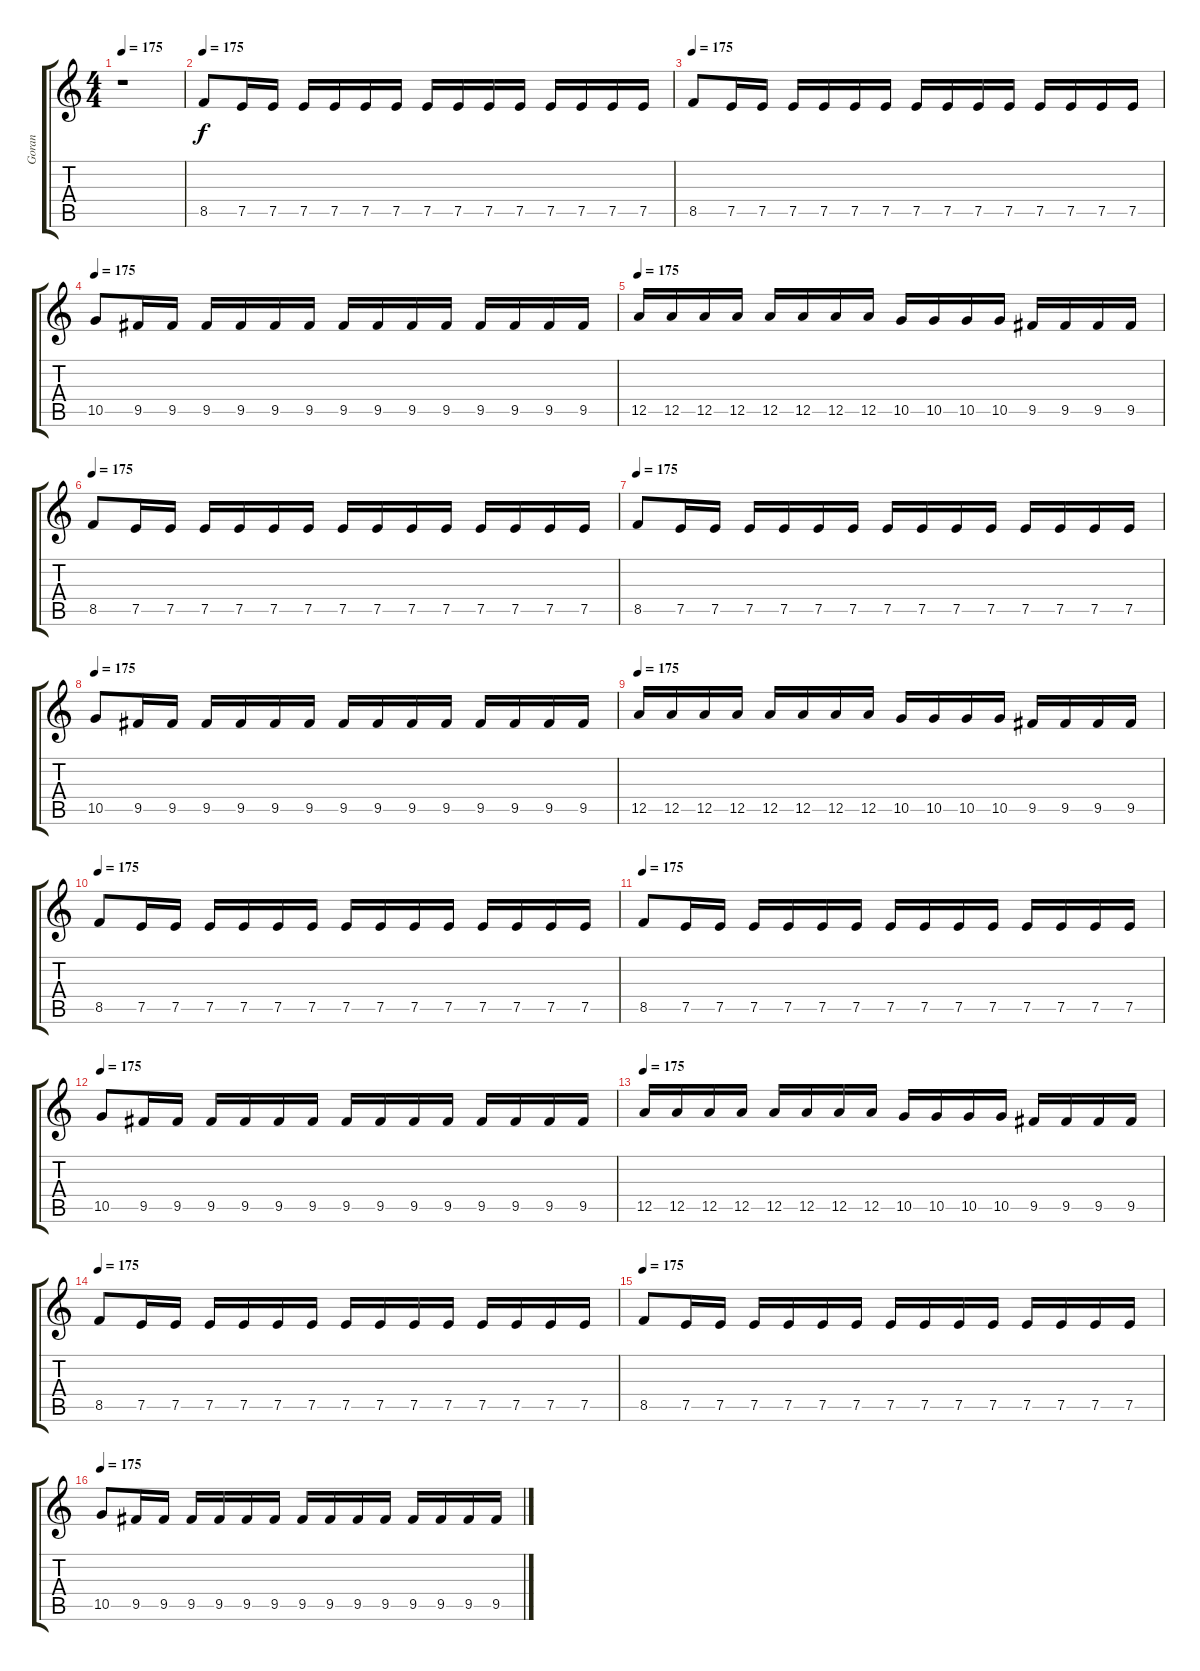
\track ("Goran" "Goran") {instrument distortionguitar}
\staff {score tabs}
\tuning (E4 B3 G3 D3 A2 E2) {hide}
\ts (4 4)
\tempo 175
\clef g2
\ks c
r.1{dy f instrument distortionguitar} |
\tempo 175
8.5.8 7.5.16 7.5.16 7.5.16 7.5.16 7.5.16 7.5.16 7.5.16 7.5.16 7.5.16 7.5.16 7.5.16 7.5.16 7.5.16 7.5.16 |
\tempo 175
8.5.8 7.5.16 7.5.16 7.5.16 7.5.16 7.5.16 7.5.16 7.5.16 7.5.16 7.5.16 7.5.16 7.5.16 7.5.16 7.5.16 7.5.16 |
\tempo 175
10.5.8 9.5.16 9.5.16 9.5.16 9.5.16 9.5.16 9.5.16 9.5.16 9.5.16 9.5.16 9.5.16 9.5.16 9.5.16 9.5.16 9.5.16 |
\tempo 175
12.5.16 12.5.16 12.5.16 12.5.16 12.5.16 12.5.16 12.5.16 12.5.16 10.5.16 10.5.16 10.5.16 10.5.16 9.5.16 9.5.16 9.5.16 9.5.16 |
\tempo 175
8.5.8 7.5.16 7.5.16 7.5.16 7.5.16 7.5.16 7.5.16 7.5.16 7.5.16 7.5.16 7.5.16 7.5.16 7.5.16 7.5.16 7.5.16 |
\tempo 175
8.5.8 7.5.16 7.5.16 7.5.16 7.5.16 7.5.16 7.5.16 7.5.16 7.5.16 7.5.16 7.5.16 7.5.16 7.5.16 7.5.16 7.5.16 |
\tempo 175
10.5.8 9.5.16 9.5.16 9.5.16 9.5.16 9.5.16 9.5.16 9.5.16 9.5.16 9.5.16 9.5.16 9.5.16 9.5.16 9.5.16 9.5.16 |
\tempo 175
12.5.16 12.5.16 12.5.16 12.5.16 12.5.16 12.5.16 12.5.16 12.5.16 10.5.16 10.5.16 10.5.16 10.5.16 9.5.16 9.5.16 9.5.16 9.5.16 |
\tempo 175
8.5.8 7.5.16 7.5.16 7.5.16 7.5.16 7.5.16 7.5.16 7.5.16 7.5.16 7.5.16 7.5.16 7.5.16 7.5.16 7.5.16 7.5.16 |
\tempo 175
8.5.8 7.5.16 7.5.16 7.5.16 7.5.16 7.5.16 7.5.16 7.5.16 7.5.16 7.5.16 7.5.16 7.5.16 7.5.16 7.5.16 7.5.16 |
\tempo 175
10.5.8 9.5.16 9.5.16 9.5.16 9.5.16 9.5.16 9.5.16 9.5.16 9.5.16 9.5.16 9.5.16 9.5.16 9.5.16 9.5.16 9.5.16 |
\tempo 175
12.5.16 12.5.16 12.5.16 12.5.16 12.5.16 12.5.16 12.5.16 12.5.16 10.5.16 10.5.16 10.5.16 10.5.16 9.5.16 9.5.16 9.5.16 9.5.16 |
\tempo 175
8.5.8 7.5.16 7.5.16 7.5.16 7.5.16 7.5.16 7.5.16 7.5.16 7.5.16 7.5.16 7.5.16 7.5.16 7.5.16 7.5.16 7.5.16 |
\tempo 175
8.5.8 7.5.16 7.5.16 7.5.16 7.5.16 7.5.16 7.5.16 7.5.16 7.5.16 7.5.16 7.5.16 7.5.16 7.5.16 7.5.16 7.5.16 |
\tempo 175
10.5.8 9.5.16 9.5.16 9.5.16 9.5.16 9.5.16 9.5.16 9.5.16 9.5.16 9.5.16 9.5.16 9.5.16 9.5.16 9.5.16 9.5.16
